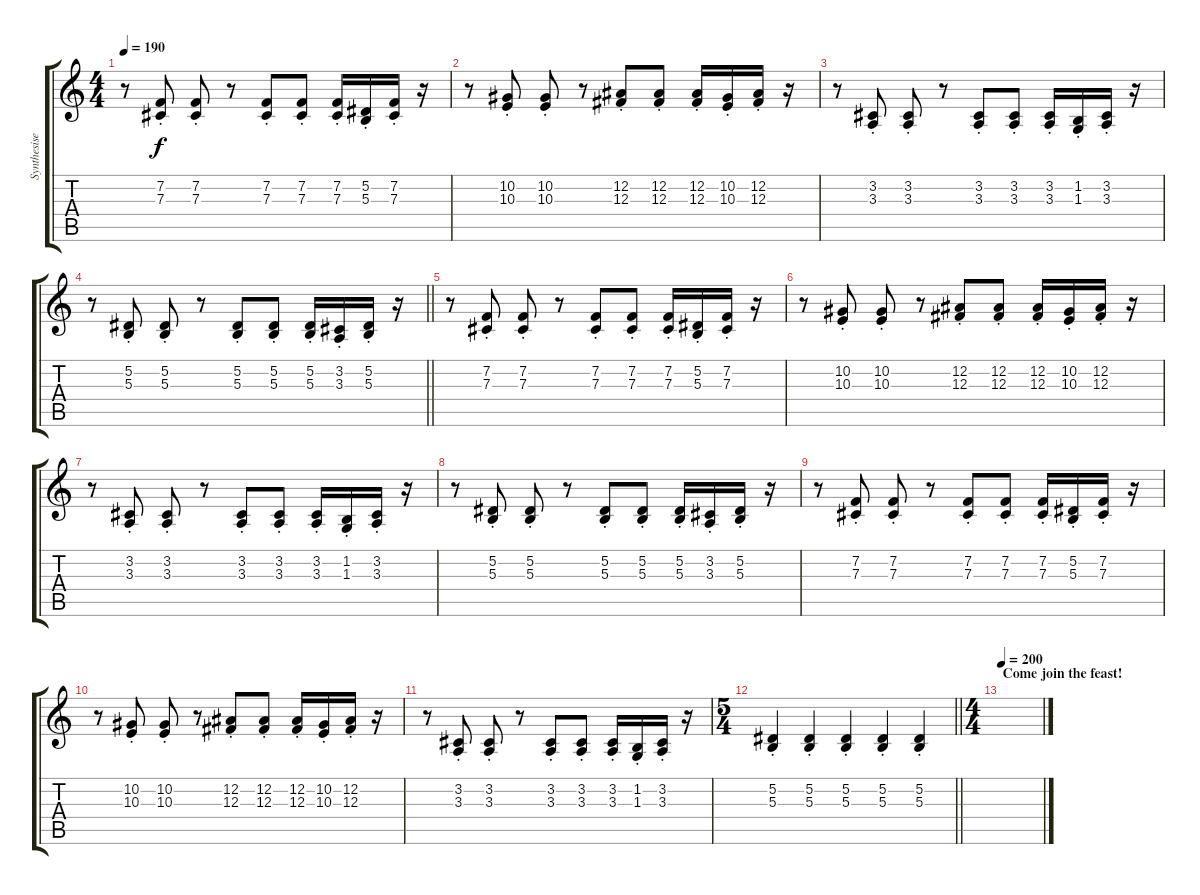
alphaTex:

\track ("Synthesiser One" "Synthesise") {instrument lead1square}
\staff {score tabs}
\tuning (Eb4 Bb3 Gb3 Db3 Ab2 Db2) {hide}
\ts (4 4)
\tempo 190
\clef g2
\ks c
r.8{dy f} (7.2{st} 7.3{st}).8 (7.2{st} 7.3{st}).8 r.8 (7.2{st} 7.3{st}).8 (7.2{st} 7.3{st}).8 (7.2{st} 7.3{st}).16 (5.2{st} 5.3{st}).16 (7.2{st} 7.3{st}).16 r.16 |
r.8 (10.2{st} 10.3{st}).8 (10.2{st} 10.3{st}).8 r.8 (12.2{st} 12.3{st}).8 (12.2{st} 12.3{st}).8 (12.2{st} 12.3{st}).16 (10.2{st} 10.3{st}).16 (12.2{st} 12.3{st}).16 r.16 |
r.8 (3.2{st} 3.3{st}).8 (3.2{st} 3.3{st}).8 r.8 (3.2{st} 3.3{st}).8 (3.2{st} 3.3{st}).8 (3.2{st} 3.3{st}).16 (1.2{st} 1.3{st}).16 (3.2{st} 3.3{st}).16 r.16 |
\barLineRight lightlight
r.8 (5.2{st} 5.3{st}).8 (5.2{st} 5.3{st}).8 r.8 (5.2{st} 5.3{st}).8 (5.2{st} 5.3{st}).8 (5.2{st} 5.3{st}).16 (3.2{st} 3.3{st}).16 (5.2{st} 5.3{st}).16 r.16 |
r.8 (7.2{st} 7.3{st}).8 (7.2{st} 7.3{st}).8 r.8 (7.2{st} 7.3{st}).8 (7.2{st} 7.3{st}).8 (7.2{st} 7.3{st}).16 (5.2{st} 5.3{st}).16 (7.2{st} 7.3{st}).16 r.16 |
r.8 (10.2{st} 10.3{st}).8 (10.2{st} 10.3{st}).8 r.8 (12.2{st} 12.3{st}).8 (12.2{st} 12.3{st}).8 (12.2{st} 12.3{st}).16 (10.2{st} 10.3{st}).16 (12.2{st} 12.3{st}).16 r.16 |
r.8 (3.2{st} 3.3{st}).8 (3.2{st} 3.3{st}).8 r.8 (3.2{st} 3.3{st}).8 (3.2{st} 3.3{st}).8 (3.2{st} 3.3{st}).16 (1.2{st} 1.3{st}).16 (3.2{st} 3.3{st}).16 r.16 |
r.8 (5.2{st} 5.3{st}).8 (5.2{st} 5.3{st}).8 r.8 (5.2{st} 5.3{st}).8 (5.2{st} 5.3{st}).8 (5.2{st} 5.3{st}).16 (3.2{st} 3.3{st}).16 (5.2{st} 5.3{st}).16 r.16 |
r.8 (7.2{st} 7.3{st}).8 (7.2{st} 7.3{st}).8 r.8 (7.2{st} 7.3{st}).8 (7.2{st} 7.3{st}).8 (7.2{st} 7.3{st}).16 (5.2{st} 5.3{st}).16 (7.2{st} 7.3{st}).16 r.16 |
r.8 (10.2{st} 10.3{st}).8 (10.2{st} 10.3{st}).8 r.8 (12.2{st} 12.3{st}).8 (12.2{st} 12.3{st}).8 (12.2{st} 12.3{st}).16 (10.2{st} 10.3{st}).16 (12.2{st} 12.3{st}).16 r.16 |
r.8 (3.2{st} 3.3{st}).8 (3.2{st} 3.3{st}).8 r.8 (3.2{st} 3.3{st}).8 (3.2{st} 3.3{st}).8 (3.2{st} 3.3{st}).16 (1.2{st} 1.3{st}).16 (3.2{st} 3.3{st}).16 r.16 |
\ts (5 4)
\barLineRight lightlight
(5.2{st} 5.3{st}).4{volume 0} (5.2{st} 5.3{st}).4 (5.2{st} 5.3{st}).4 (5.2{st} 5.3{st}).4 (5.2{st} 5.3{st}).4 |
\ts (4 4)
\section ("" "Come join the feast!")
\tempo 200
